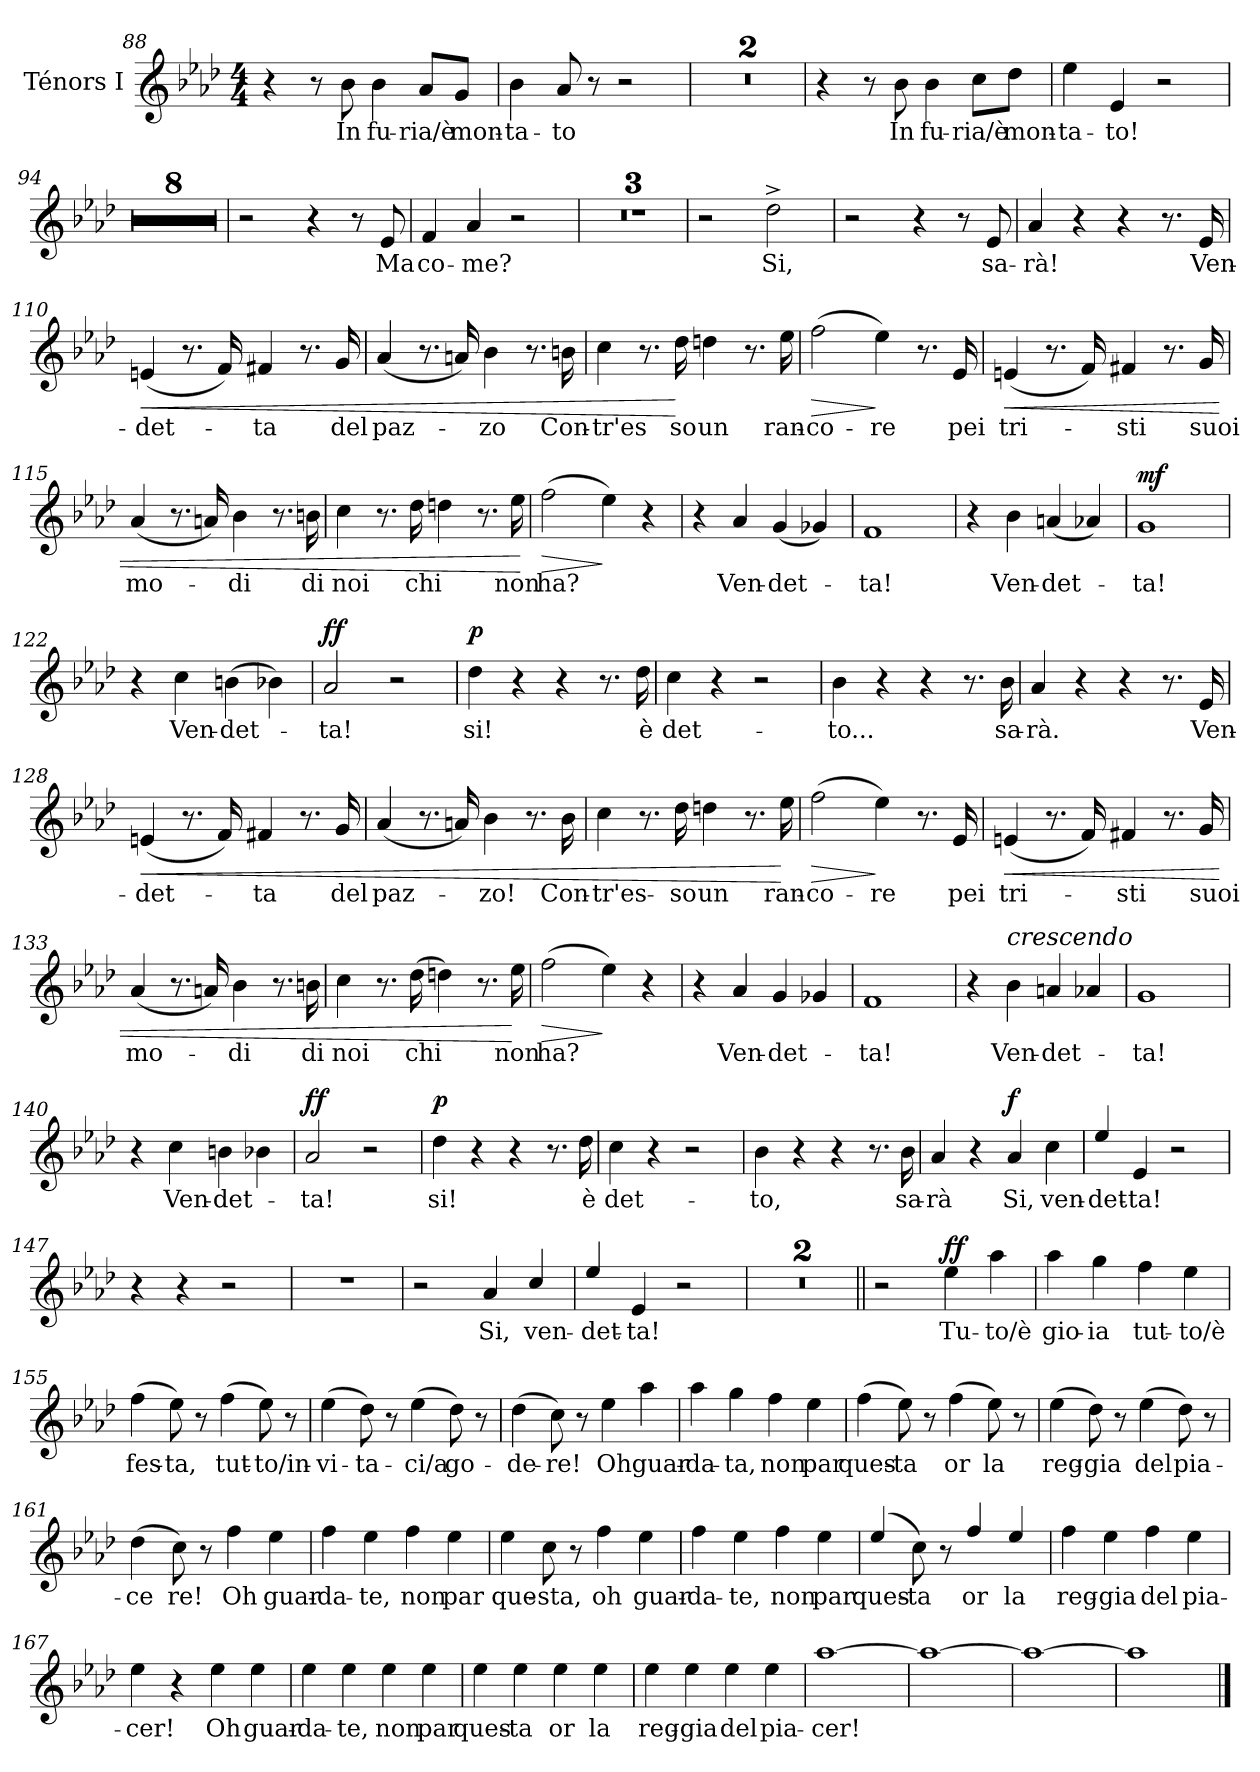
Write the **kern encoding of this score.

**kern	**text	**dynam
*part1	*part1	*part1
*staff1	*staff1	*staff1
*I"Ténors I	*	*
*I'T. 1	*	*
*clefG2	*	*
*ITrd7c12	*	*
*k[b-e-a-d-]	*	*
*A-:	*	*
*M4/4	*	*
=88	=88	=88
4r	.	.
8r	.	.
8B-\	In	.
4B-\	fu-	.
8A-/L	-ria/è	.
8G/J	mon-	.
!!LO:PB:g=z
=89	=89	=89
4B-\	-ta-	.
8A-/	-to	.
8r	.	.
2r	.	.
=90	=90	=90
1r	.	.
=91	=91	=91
1r	.	.
=92	=92	=92
4r	.	.
8r	.	.
8B-\	In	.
4B-\	fu-	.
8c\L	-ria/è	.
8d-\J	mon-	.
=93	=93	=93
4e-\	-ta-	.
4E-/	-to!	.
2r	.	.
!!LO:PB:g=z
=94	=94	=94
1r	.	.
=95	=95	=95
1r	.	.
=96	=96	=96
1r	.	.
=97	=97	=97
1r	.	.
=98	=98	=98
1r	.	.
=99	=99	=99
1r	.	.
!!LO:PB:g=z
=100	=100	=100
1r	.	.
=101	=101	=101
1r	.	.
=102	=102	=102
2r	.	.
4r	.	.
8r	.	.
8E-/	Ma	.
=103	=103	=103
4F/	co-	.
4A-/	-me?	.
2r	.	.
=104	=104	=104
1r	.	.
=105	=105	=105
1r	.	.
!!LO:PB:g=z
=106	=106	=106
1r	.	.
=107	=107	=107
2r	.	.
2d-^\	Si,	.
=108	=108	=108
2r	.	.
4r	.	.
8r	.	.
8E-/	sa-	.
=109	=109	=109
4A-/	-rà!	.
4r	.	.
4r	.	.
8.r	.	.
16E-/	Ven-	.
=110	=110	=110
!	!	!LO:HP:b
(4En/	-det-	<
8.r	.	.
16F/)	.	.
4F#X/	-ta	.
8.r	.	.
16G/	del	.
!!LO:PB:g=z
=111	=111	=111
(4A-/	paz-	.
8.r	.	.
16An/)	.	.
4B-\	-zo	.
8.r	.	.
16Bn\	Con-	.
=112	=112	=112
4c\	-tr'es	.
8.r	.	.
16d-\	so	[
4dn\	un	.
8.r	.	.
16e-\	ran-	.
=113	=113	=113
!	!	!LO:HP:b
(>2f\	-co-	>
4e-\)	-re	]
8.r	.	.
16E-/	pei	.
!!LO:PB:g=z
=114	=114	=114
!	!	!LO:HP:b
(4En/	tri-	<
8.r	.	.
16F/)	.	.
4F#X/	-sti	.
8.r	.	.
16G/	suoi	.
=115	=115	=115
(4A-/	mo-	.
8.r	.	.
16An/)	.	.
4B-\	-di	.
8.r	.	.
16Bn\	di	.
=116	=116	=116
4c\	noi	.
8.r	.	.
16d-\	chi	.
4dn\	.	.
8.r	.	.
16e-\	non	.
.	.	[
=117	=117	=117
!	!	!LO:HP:b
(>2f\	ha?	>
4e-\)	.	]
4r	.	.
!!LO:PB:g=z
=118	=118	=118
4r	.	.
4A-/	Ven-	.
(4G/	-det-	.
4G-X/)	.	.
=119	=119	=119
1F	-ta!	.
=120	=120	=120
4r	.	.
4B-\	Ven-	.
(4An/	-det-	.
4A-X/)	.	.
=121	=121	=121
!	!	!LO:DY:a
1G	-ta!	mf
=122	=122	=122
4r	.	.
4c\	Ven-	.
(>4Bn\	-det-	.
4B-X\)	.	.
!!LO:PB:g=z
=123	=123	=123
!	!	!LO:DY:a
2A-/	-ta!	ff
2r	.	.
=124	=124	=124
!	!	!LO:DY:b
4d-\	si!	p
4r	.	.
4r	.	.
8.r	.	.
16d-\	è	.
=125	=125	=125
4c\	det-	.
4r	.	.
2r	.	.
=126	=126	=126
4B-\	-to...	.
4r	.	.
4r	.	.
8.r	.	.
16B-\	sa-	.
=127	=127	=127
4A-/	-rà.	.
4r	.	.
4r	.	.
8.r	.	.
16E-/	Ven-	.
!!LO:PB:g=z
=128	=128	=128
!	!	!LO:HP:b
(4En/	-det-	<
8.r	.	.
16F/)	.	.
4F#X/	-ta	.
8.r	.	.
16G/	del	.
=129	=129	=129
(4A-/	paz-	.
8.r	.	.
16An/)	.	.
4B-\	-zo!	.
8.r	.	.
16B-\	Con-	.
=130	=130	=130
4c\	-tr'es-	.
8.r	.	.
16d-\	-so	.
4dn\	un	.
8.r	.	.
16e-\	ran-	[
!!LO:PB:g=z
=131	=131	=131
!	!	!LO:HP:b
(>2f\	-co-	>
4e-\)	-re	]
8.r	.	.
16E-/	pei	.
!!LO:PB:g=z
=132	=132	=132
!	!	!LO:HP:b
(4En/	tri-	<
8.r	.	.
16F/)	.	.
4F#X/	-sti	.
8.r	.	.
16G/	suoi	.
=133	=133	=133
(4A-/	mo-	.
8.r	.	.
16An/)	.	.
4B-\	-di	.
8.r	.	.
16Bn\	di	.
=134	=134	=134
4c\	noi	.
8.r	.	.
(>16d-\	chi	.
4dn\)	.	.
8.r	.	.
16e-\	non	[
=135	=135	=135
!	!	!LO:HP:b
(>2f\	ha?	>
4e-\)	.	]
4r	.	.
!!LO:PB:g=z
=136	=136	=136
4r	.	.
4A-/	Ven-	.
4G/	-det-	.
4G-X/	.	.
=137	=137	=137
1F	-ta!	.
=138	=138	=138
4r	.	.
!LO:TX:a:i:t=crescendo	!	!
4B-\	Ven-	.
4An/	-det-	.
4A-X/	.	.
=139	=139	=139
1G	-ta!	.
=140	=140	=140
4r	.	.
4c\	Ven-	.
4Bn\	-det-	.
4B-X\	.	.
!!LO:PB:g=z
=141	=141	=141
!	!	!LO:DY:a
2A-/	-ta!	ff
2r	.	.
=142	=142	=142
!	!	!LO:DY:a
4d-\	si!	p
4r	.	.
4r	.	.
8.r	.	.
16d-\	è	.
=143	=143	=143
4c\	det-	.
4r	.	.
2r	.	.
=144	=144	=144
4B-\	-to,	.
4r	.	.
4r	.	.
8.r	.	.
16B-\	sa-	.
!!LO:PB:g=z
=145	=145	=145
4A-/	-rà	.
4r	.	.
!	!	!LO:DY:a
4A-/	Si,	f
4c\	ven-	.
=146	=146	=146
4e-/	-det-	.
4E-/	-ta!	.
2r	.	.
=147	=147	=147
4r	.	.
4r	.	.
2r	.	.
=148	=148	=148
1r	.	.
=149	=149	=149
2r	.	.
4A-/	Si,	.
4c/	ven-	.
!!LO:PB:g=z
=150	=150	=150
4e-/	-det-	.
4E-/	-ta!	.
2r	.	.
=151	=151	=151
1r	.	.
=152	=152	=152
1r	.	.
=153||	=153||	=153||
2r	.	.
!	!	!LO:DY:a
4e-\	Tu-	ff
4a-\	-to/è	.
=154	=154	=154
4a-\	gio-	.
4g\	-ia	.
4f\	tut-	.
4e-\	-to/è	.
!!LO:PB:g=z
=155	=155	=155
(>4f\	fes-	.
8e-\)	-ta,	.
8r	.	.
(>4f\	tut-	.
8e-\)	-to/in-	.
8r	.	.
=156	=156	=156
(>4e-\	-vi-	.
8d-\)	-ta-	.
8r	.	.
(>4e-\	-ci/a	.
8d-\)	go-	.
8r	.	.
=157	=157	=157
(>4d-\	-de-	.
8c\)	-re!	.
8r	.	.
4e-\	Oh	.
4a-\	guar-	.
!!LO:PB:g=z
=158	=158	=158
4a-\	-da-	.
4g\	-ta,	.
4f\	non	.
4e-\	par	.
=159	=159	=159
(>4f\	ques-	.
8e-\)	-ta	.
8r	.	.
(>4f\	or	.
8e-\)	la	.
8r	.	.
=160	=160	=160
(>4e-\	reg-	.
8d-\)	-gia	.
8r	.	.
(>4e-\	del	.
8d-\)	pia-	.
8r	.	.
=161	=161	=161
(>4d-\	-ce	.
8c\)	re!	.
8r	.	.
4f\	Oh	.
4e-\	guar-	.
!!LO:PB:g=z
=162	=162	=162
4f\	-da-	.
4e-\	-te,	.
4f\	non	.
4e-\	par	.
!!LO:PB:g=z
=163	=163	=163
4e-\	que-	.
8c\	-sta,	.
8r	.	.
4f\	oh	.
4e-\	guar-	.
=164	=164	=164
4f\	-da-	.
4e-\	-te,	.
4f\	non	.
4e-\	par	.
=165	=165	=165
(>4e-/	ques-	.
8c\)	-ta	.
8r	.	.
4f/	or	.
4e-/	la	.
=166	=166	=166
4f\	reg-	.
4e-\	-gia	.
4f\	del	.
4e-\	pia-	.
!!LO:PB:g=z
=167	=167	=167
4e-\	-cer!	.
4r	.	.
4e-\	Oh	.
4e-\	guar-	.
=168	=168	=168
4e-\	-da-	.
4e-\	-te,	.
4e-\	non	.
4e-\	par	.
=169	=169	=169
4e-\	ques-	.
4e-\	-ta	.
4e-\	or	.
4e-\	la	.
=170	=170	=170
4e-\	reg-	.
4e-\	-gia	.
4e-\	del	.
4e-\	pia-	.
=171	=171	=171
[1a-	-cer!	.
!!LO:PB:g=z
=172	=172	=172
1a-_	.	.
=173	=173	=173
1a-_	.	.
=174	=174	=174
1a-]	.	.
==	==	==
*-	*-	*-
